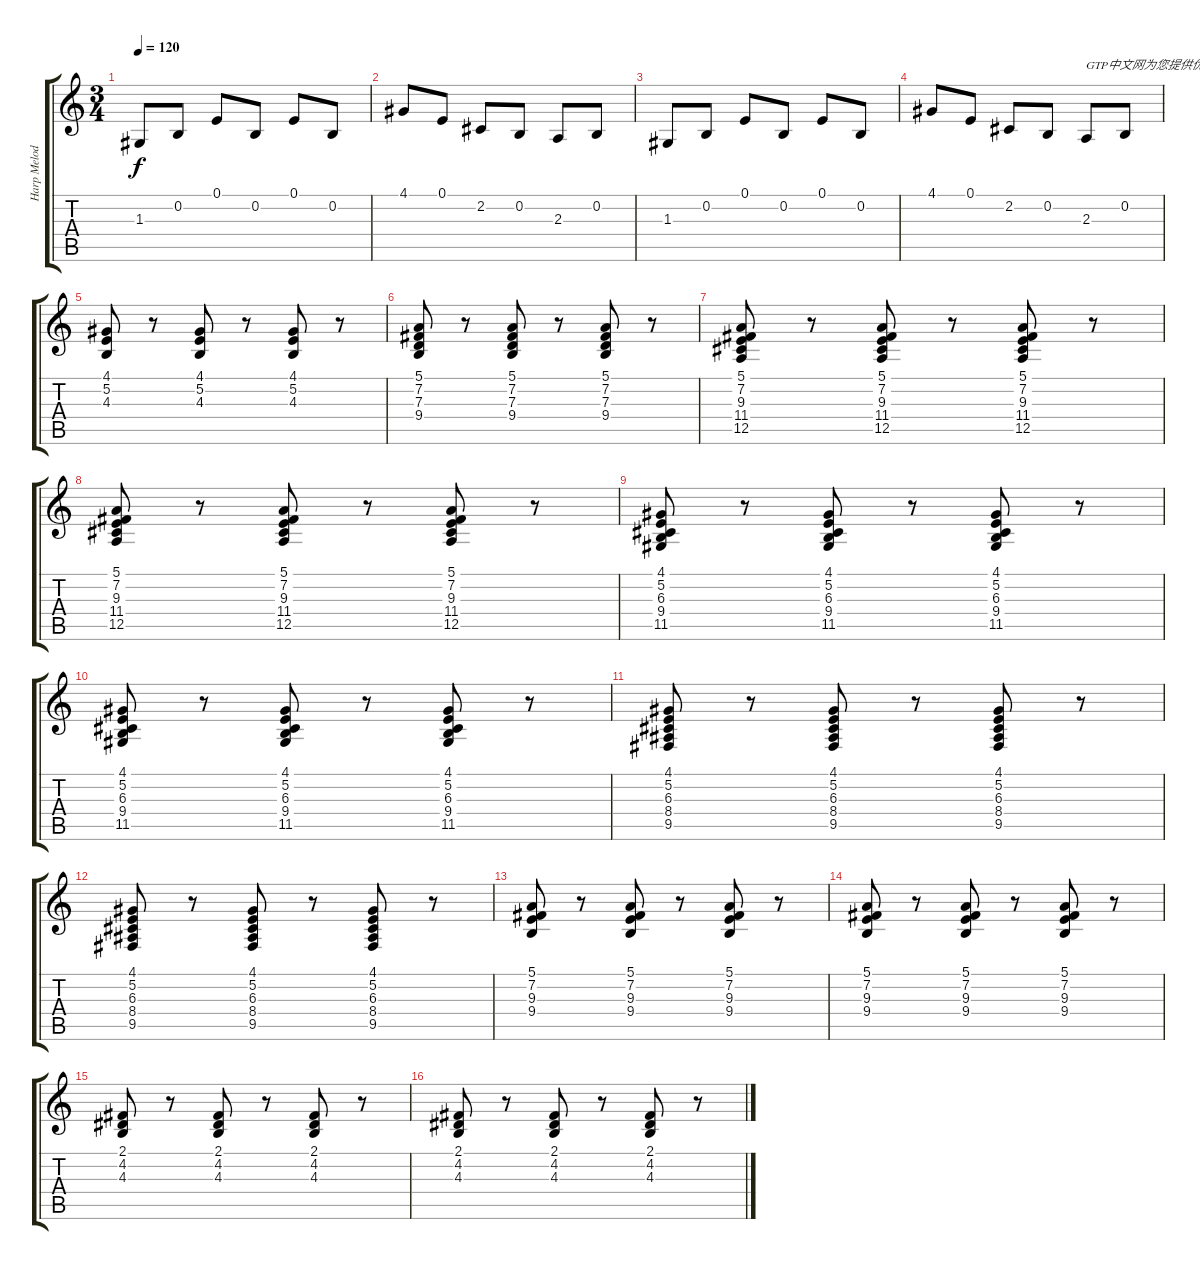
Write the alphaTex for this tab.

\track ("Harp Melody" "Harp Melod") {instrument orchestralharp}
\staff {score tabs}
\tuning (E4 B3 G3 D3 A2 E2) {hide}
\ts (3 4)
\tempo 120
\clef g2
\ks c
1.3.8{dy f instrument orchestralharp} 0.2.8 0.1.8 0.2.8 0.1.8 0.2.8 |
4.1.8 0.1.8 2.2.8 0.2.8 2.3.8 0.2.8 |
1.3.8 0.2.8 0.1.8 0.2.8 0.1.8 0.2.8 |
4.1.8 0.1.8 2.2.8 0.2.8 2.3.8{txt "GTP中文网为您提供优秀的谱子"} 0.2.8 |
(4.1 5.2 4.3).8 r.8 (4.1 5.2 4.3).8 r.8 (4.1 5.2 4.3).8 r.8 |
(5.1 7.2 7.3 9.4).8 r.8 (5.1 7.2 7.3 9.4).8 r.8 (5.1 7.2 7.3 9.4).8 r.8 |
(5.1 7.2 9.3 11.4 12.5).8 r.8 (5.1 7.2 9.3 11.4 12.5).8 r.8 (5.1 7.2 9.3 11.4 12.5).8 r.8 |
(5.1 7.2 9.3 11.4 12.5).8 r.8 (5.1 7.2 9.3 11.4 12.5).8 r.8 (5.1 7.2 9.3 11.4 12.5).8 r.8 |
(4.1 5.2 6.3 9.4 11.5).8 r.8 (4.1 5.2 6.3 9.4 11.5).8 r.8 (4.1 5.2 6.3 9.4 11.5).8 r.8 |
(4.1 5.2 6.3 9.4 11.5).8 r.8 (4.1 5.2 6.3 9.4 11.5).8 r.8 (4.1 5.2 6.3 9.4 11.5).8 r.8 |
(4.1 5.2 6.3 8.4 9.5).8 r.8 (4.1 5.2 6.3 8.4 9.5).8 r.8 (4.1 5.2 6.3 8.4 9.5).8 r.8 |
(4.1 5.2 6.3 8.4 9.5).8 r.8 (4.1 5.2 6.3 8.4 9.5).8 r.8 (4.1 5.2 6.3 8.4 9.5).8 r.8 |
(5.1 7.2 9.3 9.4).8 r.8 (5.1 7.2 9.3 9.4).8 r.8 (5.1 7.2 9.3 9.4).8 r.8 |
(5.1 7.2 9.3 9.4).8 r.8 (5.1 7.2 9.3 9.4).8 r.8 (5.1 7.2 9.3 9.4).8 r.8 |
(2.1 4.2 4.3).8 r.8 (2.1 4.2 4.3).8 r.8 (2.1 4.2 4.3).8 r.8 |
(2.1 4.2 4.3).8 r.8 (2.1 4.2 4.3).8 r.8 (2.1 4.2 4.3).8 r.8
